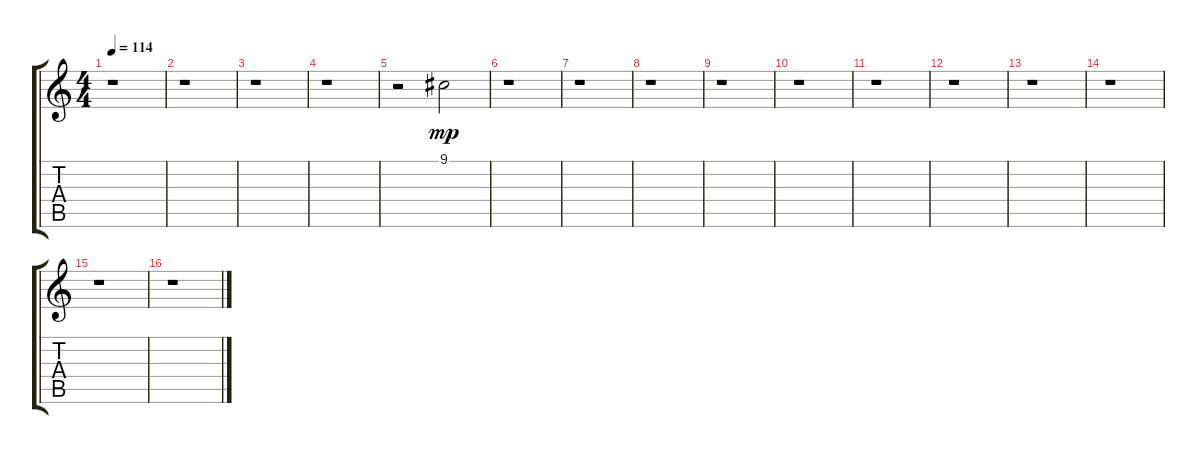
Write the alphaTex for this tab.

\track "" {instrument synthstrings1}
\staff {score tabs}
\tuning (E4 B3 G3 D3 A2 E2) {hide}
\ts (4 4)
\tempo 114
\clef g2
\ks c
r.1{dy mp} |
r.1 |
r.1 |
r.1 |
r.2 9.1.2 |
r.1 |
r.1 |
r.1 |
r.1 |
r.1 |
r.1 |
r.1 |
r.1 |
r.1 |
r.1 |
r.1
